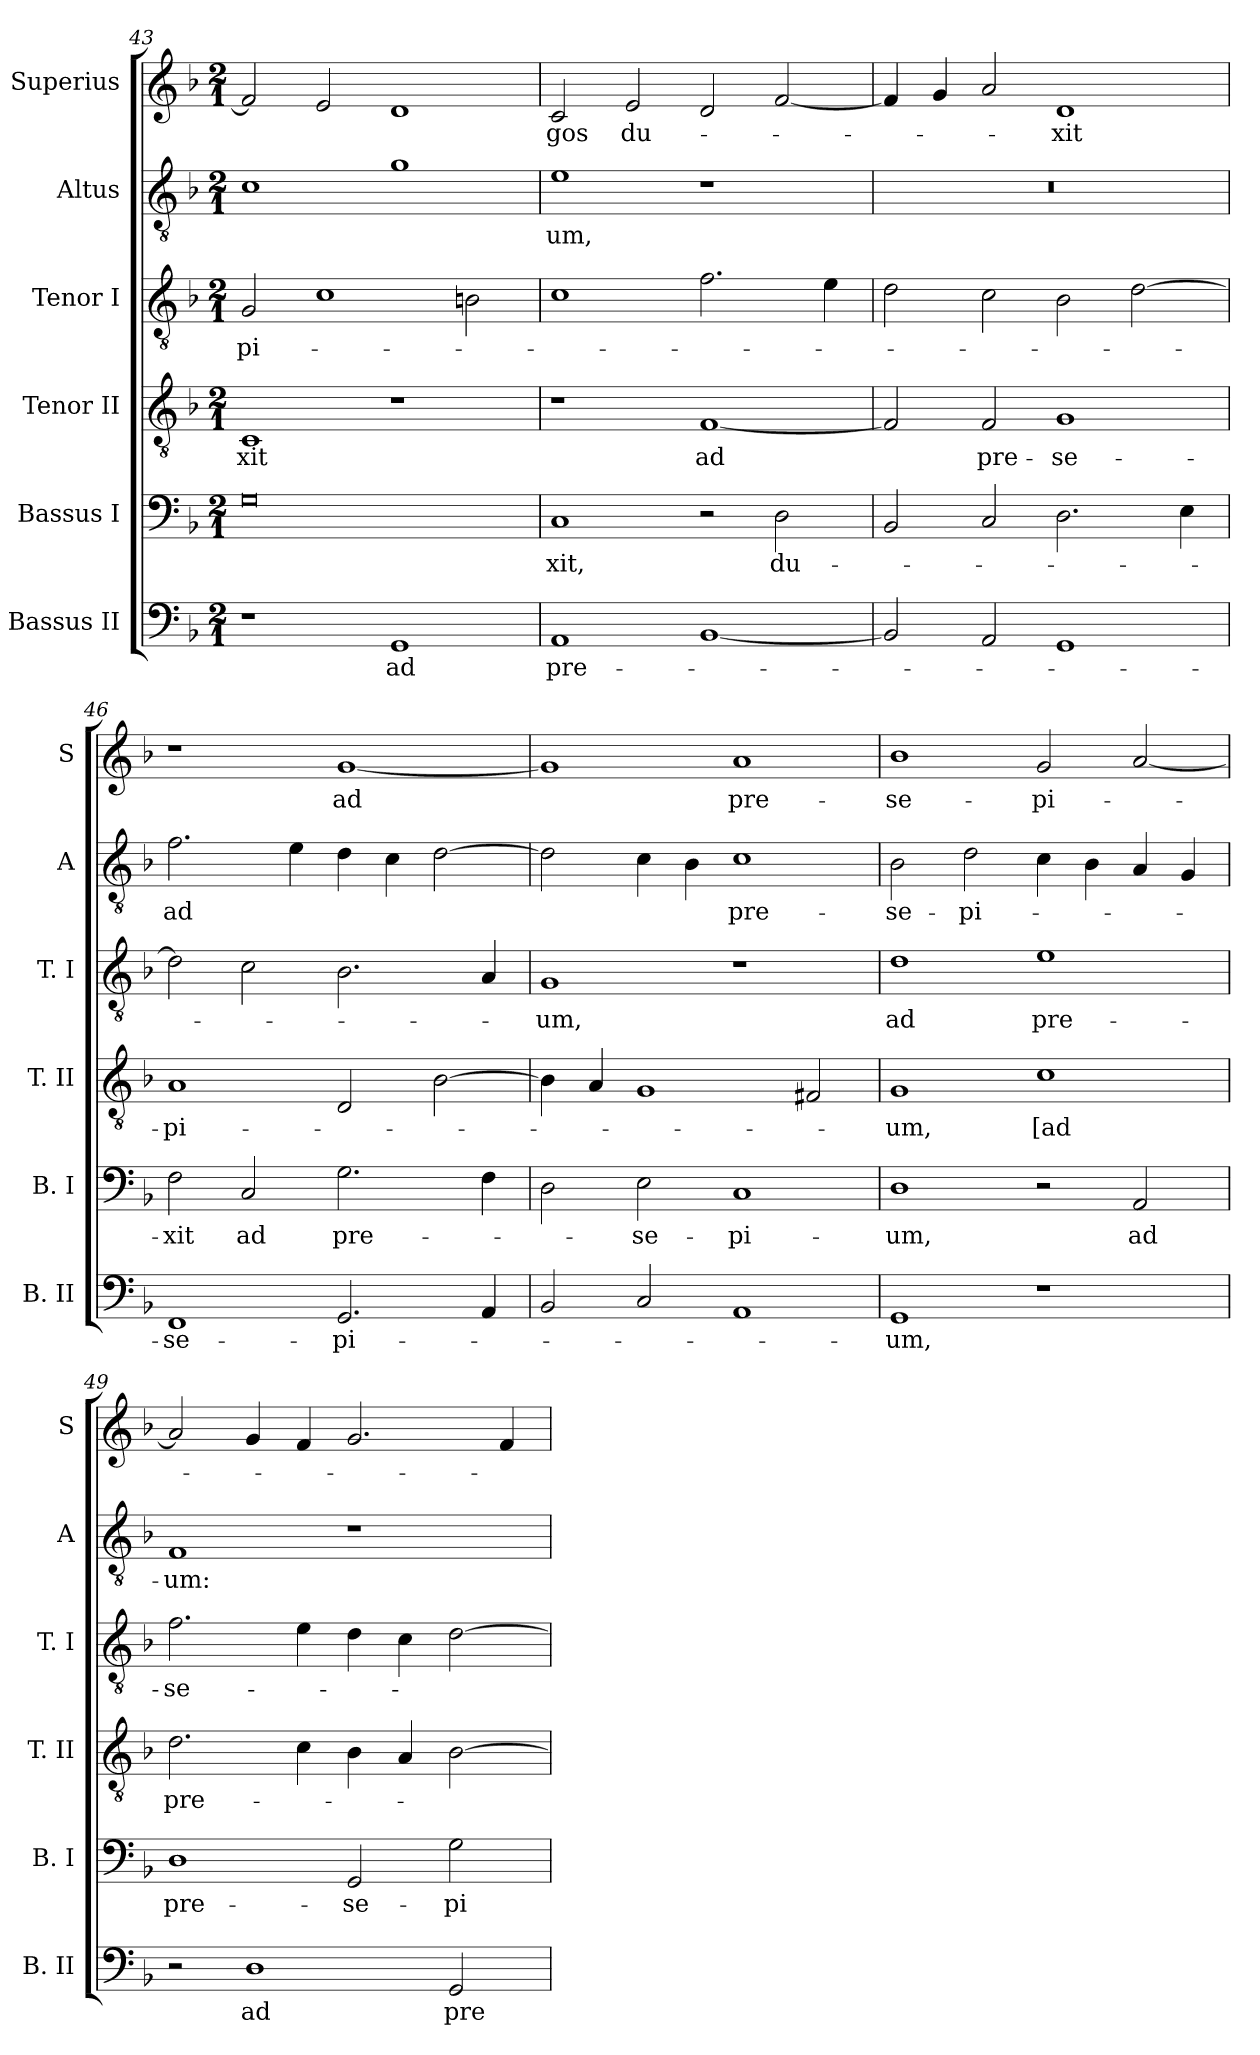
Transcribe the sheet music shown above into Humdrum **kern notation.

**kern	**text	**kern	**text	**kern	**text	**kern	**text	**kern	**text	**kern	**text
*part6	*part6	*part5	*part5	*part4	*part4	*part3	*part3	*part2	*part2	*part1	*part1
*staff6	*staff6	*staff5	*staff5	*staff4	*staff4	*staff3	*staff3	*staff2	*staff2	*staff1	*staff1
*I"Bassus II	*	*I"Bassus I	*	*I"Tenor II	*	*I"Tenor I	*	*I"Altus	*	*I"Superius	*
*I'B. II	*	*I'B. I	*	*I'T. II	*	*I'T. I	*	*I'A	*	*I'S	*
*clefF4	*	*clefF4	*	*clefGv2	*	*clefGv2	*	*clefGv2	*	*clefG2	*
*k[b-]	*	*k[b-]	*	*k[b-]	*	*k[b-]	*	*k[b-]	*	*k[b-]	*
*F:	*	*F:	*	*F:	*	*F:	*	*F:	*	*F:	*
*M2/1	*	*M2/1	*	*M2/1	*	*M2/1	*	*M2/1	*	*M2/1	*
=43	=43	=43	=43	=43	=43	=43	=43	=43	=43	=43	=43
1r	.	0G	.	1C	-xit	2G	-pi-	1c	.	2f]	.
.	.	.	.	.	.	1c	.	.	.	2e	.
1GG	ad	.	.	1r	.	.	.	1g	.	1d	.
.	.	.	.	.	.	2Bn	.	.	.	.	.
=44	=44	=44	=44	=44	=44	=44	=44	=44	=44	=44	=44
1AA	pre-	1C	-xit,	1r	.	1c	.	1e	-um,	2c	-gos
.	.	.	.	.	.	.	.	.	.	2e	du-
[1BB-	.	2r	.	[1F	ad	2.f	.	1r	.	2d	.
.	.	2D	du-	.	.	.	.	.	.	[2f	.
.	.	.	.	.	.	4e	.	.	.	.	.
=45	=45	=45	=45	=45	=45	=45	=45	=45	=45	=45	=45
2BB-]	.	2BB-	.	2F]	.	2d	.	0r	.	4f]	.
.	.	.	.	.	.	.	.	.	.	4g	.
2AA	.	2C	.	2F	pre-	2c	.	.	.	2a	.
1GG	.	2.D	.	1G	-se-	2B-	.	.	.	1d	-xit
.	.	.	.	.	.	[2d	.	.	.	.	.
.	.	4E	.	.	.	.	.	.	.	.	.
=46	=46	=46	=46	=46	=46	=46	=46	=46	=46	=46	=46
1FF	-se-	2F	-xit	1A	-pi-	2d]	.	2.f	ad	1r	.
.	.	2C	ad	.	.	2c	.	.	.	.	.
.	.	.	.	.	.	.	.	4e	.	.	.
2.GG	-pi-	2.G	pre-	2D	.	2.B-	.	4d	.	[1g	ad
.	.	.	.	.	.	.	.	4c	.	.	.
.	.	.	.	[2B-	.	.	.	[2d	.	.	.
4AA	.	4F	.	.	.	4A	.	.	.	.	.
=47	=47	=47	=47	=47	=47	=47	=47	=47	=47	=47	=47
2BB-	.	2D	.	4B-]	.	1G	-um,	2d]	.	1g]	.
.	.	.	.	4A	.	.	.	.	.	.	.
2C	.	2E	-se-	1G	.	.	.	4c	.	.	.
.	.	.	.	.	.	.	.	4B-	.	.	.
1AA	.	1C	-pi-	.	.	1r	.	1c	pre-	1a	pre-
.	.	.	.	2F#X	.	.	.	.	.	.	.
=48	=48	=48	=48	=48	=48	=48	=48	=48	=48	=48	=48
1GG	-um,	1D	-um,	1G	-um,	1d	ad	2B-	-se-	1b-	-se-
.	.	.	.	.	.	.	.	2d	-pi-	.	.
1r	.	2r	.	1c	[ad	1e	pre-	4c	.	2g	-pi-
.	.	.	.	.	.	.	.	4B-	.	.	.
.	.	2AA	ad	.	.	.	.	4A	.	[2a	.
.	.	.	.	.	.	.	.	4G	.	.	.
=49	=49	=49	=49	=49	=49	=49	=49	=49	=49	=49	=49
2r	.	1D	pre-	2.d	pre-	2.f	-se-	1F	-um:	2a]	.
1D	ad	.	.	.	.	.	.	.	.	4g	.
.	.	.	.	4c	.	4e	.	.	.	4f	.
.	.	2GG	-se-	4B-	.	4d	.	1r	.	2.g	.
.	.	.	.	4A	.	4c	.	.	.	.	.
2GG	pre-	2G	-pi-	[2B-	.	[2d	.	.	.	.	.
.	.	.	.	.	.	.	.	.	.	4f	.
=	=	=	=	=	=	=	=	=	=	=	=
*-	*-	*-	*-	*-	*-	*-	*-	*-	*-	*-	*-
